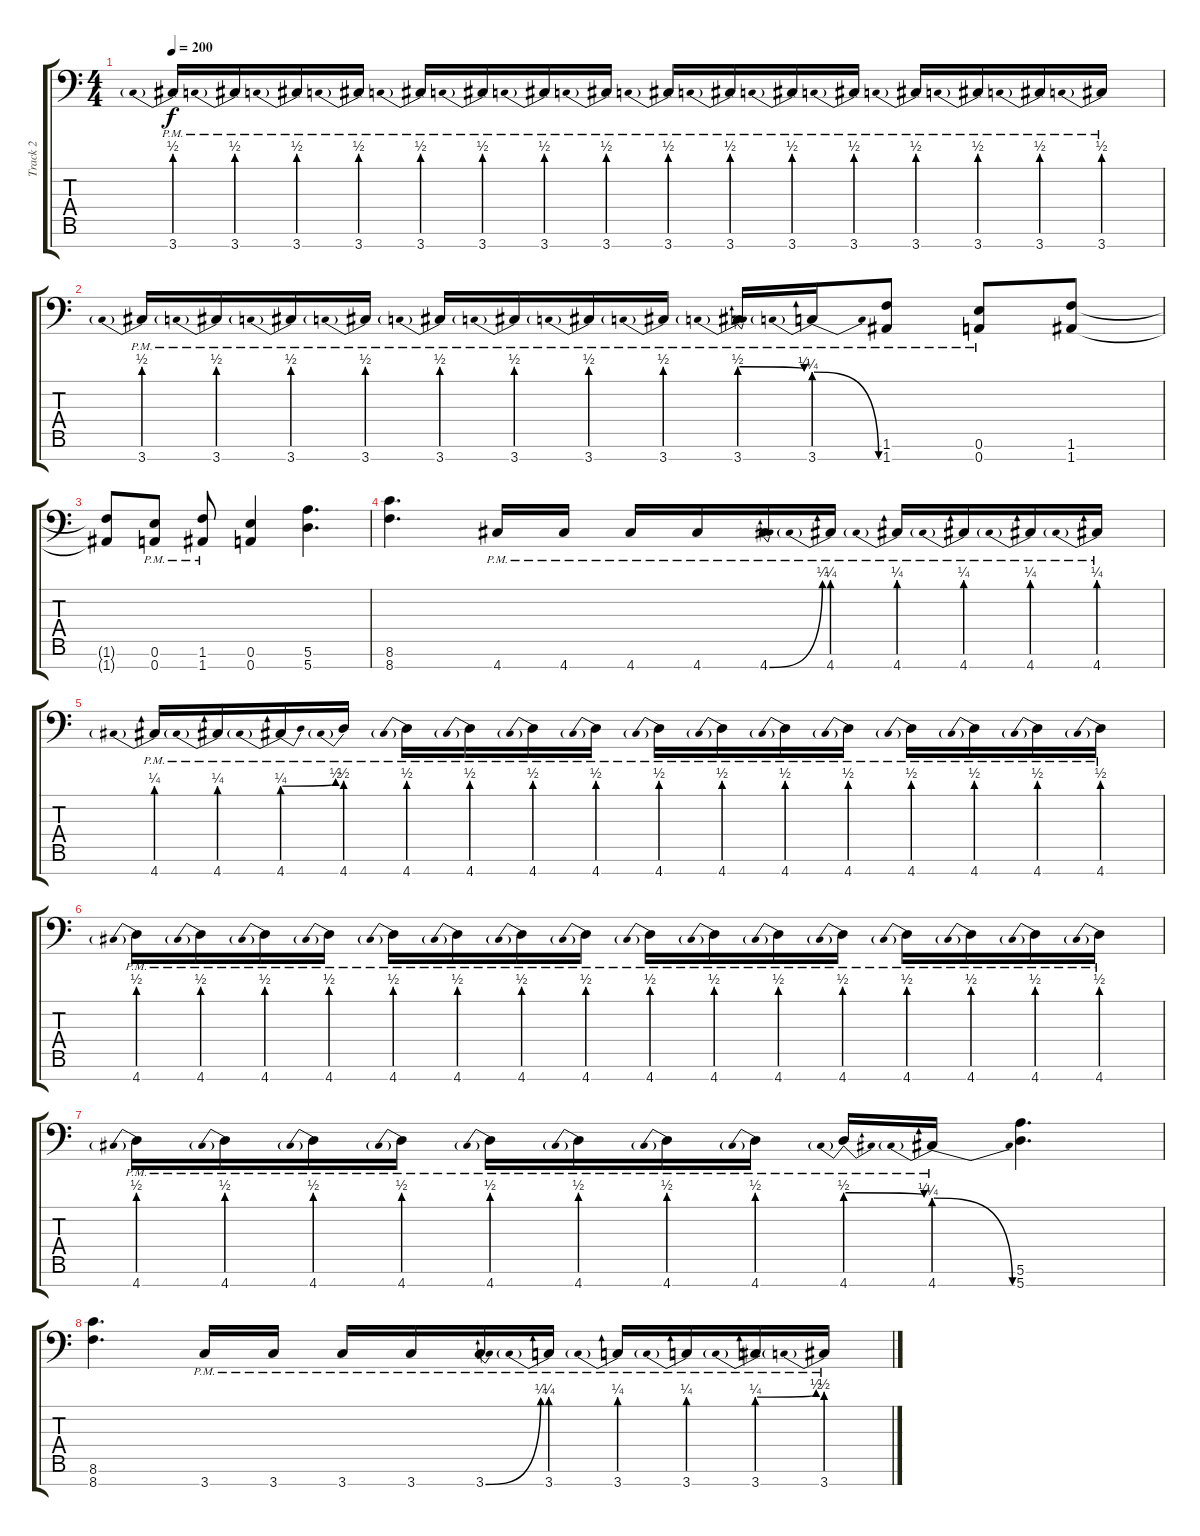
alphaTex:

\track ("Track 2" "Track 2") {instrument distortionguitar}
\staff {score tabs}
\tuning (E4 B3 G3 D3 A2 E2 A1) {hide}
\ts (4 4)
\tempo 200
\clef f4
\ks c
3.7{be (prebend 0 2 60 2) pm}.16{dy f} 3.7{be (prebend 0 2 60 2) pm}.16 3.7{be (prebend 0 2 60 2) pm}.16 3.7{be (prebend 0 2 60 2) pm}.16 3.7{be (prebend 0 2 60 2) pm}.16 3.7{be (prebend 0 2 60 2) pm}.16 3.7{be (prebend 0 2 60 2) pm}.16 3.7{be (prebend 0 2 60 2) pm}.16 3.7{be (prebend 0 2 60 2) pm}.16 3.7{be (prebend 0 2 60 2) pm}.16 3.7{be (prebend 0 2 60 2) pm}.16 3.7{be (prebend 0 2 60 2) pm}.16 3.7{be (prebend 0 2 60 2) pm}.16 3.7{be (prebend 0 2 60 2) pm}.16 3.7{be (prebend 0 2 60 2) pm}.16 3.7{be (prebend 0 2 60 2) pm}.16 |
3.7{be (prebend 0 2 60 2) pm}.16 3.7{be (prebend 0 2 60 2) pm}.16 3.7{be (prebend 0 2 60 2) pm}.16 3.7{be (prebend 0 2 60 2) pm}.16 3.7{be (prebend 0 2 60 2) pm}.16 3.7{be (prebend 0 2 60 2) pm}.16 3.7{be (prebend 0 2 60 2) pm}.16 3.7{be (prebend 0 2 60 2) pm}.16 3.7{be (prebendrelease 0 2 60 1) pm}.16 3.7{be (prebendrelease 0 1 60 0) pm}.16 (1.6{pm} 1.7{pm}).8 (0.6{pm} 0.7{pm}).8 (1.6 1.7).8 |
(1.6{t} 1.7{t}).8 (0.6{pm} 0.7{pm}).8 (1.6{pm} 1.7{pm}).8 (0.6 0.7).4 (5.6 5.7).4{d} |
(8.6 8.7).4{d} 4.7{pm}.16 4.7{pm}.16 4.7{pm}.16 4.7{pm}.16 4.7{be (bend 0 0 60 1) pm}.16 4.7{be (prebend 0 1 60 1) pm}.16 4.7{be (prebend 0 1 60 1) pm}.16 4.7{be (prebend 0 1 60 1) pm}.16 4.7{be (prebend 0 1 60 1) pm}.16 4.7{be (prebend 0 1 60 1) pm}.16 |
4.7{be (prebend 0 1 60 1) pm}.16 4.7{be (prebend 0 1 60 1) pm}.16 4.7{be (prebendbend 0 1 60 2) pm}.16 4.7{be (prebend 0 2 60 2) pm}.16 4.7{be (prebend 0 2 60 2) pm}.16 4.7{be (prebend 0 2 60 2) pm}.16 4.7{be (prebend 0 2 60 2) pm}.16 4.7{be (prebend 0 2 60 2) pm}.16 4.7{be (prebend 0 2 60 2) pm}.16 4.7{be (prebend 0 2 60 2) pm}.16 4.7{be (prebend 0 2 60 2) pm}.16 4.7{be (prebend 0 2 60 2) pm}.16 4.7{be (prebend 0 2 60 2) pm}.16 4.7{be (prebend 0 2 60 2) pm}.16 4.7{be (prebend 0 2 60 2) pm}.16 4.7{be (prebend 0 2 60 2) pm}.16 |
4.7{be (prebend 0 2 60 2) pm}.16 4.7{be (prebend 0 2 60 2) pm}.16 4.7{be (prebend 0 2 60 2) pm}.16 4.7{be (prebend 0 2 60 2) pm}.16 4.7{be (prebend 0 2 60 2) pm}.16 4.7{be (prebend 0 2 60 2) pm}.16 4.7{be (prebend 0 2 60 2) pm}.16 4.7{be (prebend 0 2 60 2) pm}.16 4.7{be (prebend 0 2 60 2) pm}.16 4.7{be (prebend 0 2 60 2) pm}.16 4.7{be (prebend 0 2 60 2) pm}.16 4.7{be (prebend 0 2 60 2) pm}.16 4.7{be (prebend 0 2 60 2) pm}.16 4.7{be (prebend 0 2 60 2) pm}.16 4.7{be (prebend 0 2 60 2) pm}.16 4.7{be (prebend 0 2 60 2) pm}.16 |
4.7{be (prebend 0 2 60 2) pm}.16 4.7{be (prebend 0 2 60 2) pm}.16 4.7{be (prebend 0 2 60 2) pm}.16 4.7{be (prebend 0 2 60 2) pm}.16 4.7{be (prebend 0 2 60 2) pm}.16 4.7{be (prebend 0 2 60 2) pm}.16 4.7{be (prebend 0 2 60 2) pm}.16 4.7{be (prebend 0 2 60 2) pm}.16 4.7{be (prebendrelease 0 2 60 1) pm}.16 4.7{be (prebendrelease 0 1 60 0) pm}.16 (5.6 5.7).4{d} |
(8.6 8.7).4{d} 3.7{pm}.16 3.7{pm}.16 3.7{pm}.16 3.7{pm}.16 3.7{be (bend 0 0 60 1) pm}.16 3.7{be (prebend 0 1 60 1) pm}.16 3.7{be (prebend 0 1 60 1) pm}.16 3.7{be (prebend 0 1 60 1) pm}.16 3.7{be (prebendbend 0 1 60 2) pm}.16 3.7{be (prebend 0 2 60 2) pm}.16
